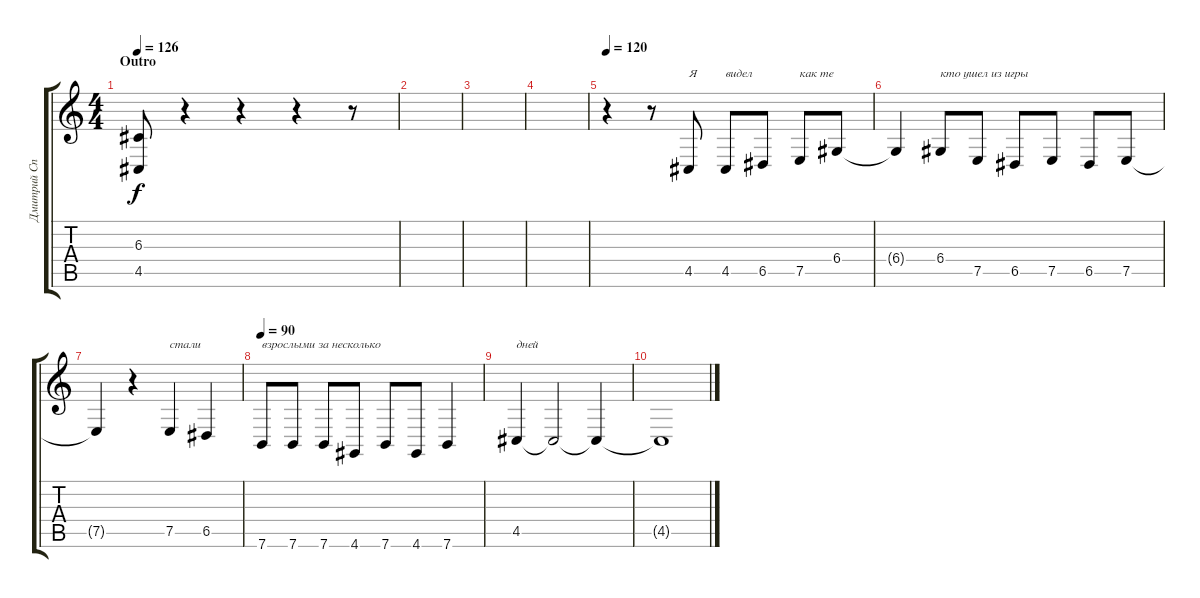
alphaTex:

\track ("Дмитрий Спирин (Вокал)" "Дмитрий Сп") {instrument cello}
\staff {score tabs}
\tuning (E4 B3 G3 D3 A2 E2) {hide}
\ts (4 4)
\section ("" "Outro")
\tempo 126
\clef g2
\ks c
(6.3{t} 4.5{t}).8{dy f} r.4 r.4 r.4 r.8 |
|
|
|
\tempo 120
r.4 r.8 4.5.8{txt "Я"} 4.5.8{txt "видел"} 6.5.8 7.5.8{txt "как те"} 6.4.8 |
6.4{t}.4 6.4.8{txt "кто ушел из игры"} 7.5.8 6.5.8 7.5.8 6.5.8 7.5.8 |
7.5{t}.4 r.4 7.5.4{txt "стали"} 6.5.4 |
\tempo 90
7.6.8{txt "взрослыми за несколько"} 7.6.8 7.6.8 4.6.8 7.6.8 4.6.8 7.6.4 |
4.5.4{txt "дней"} 4.5{t}.2{volume 0} 4.5{t}.4 |
4.5{t}.1
